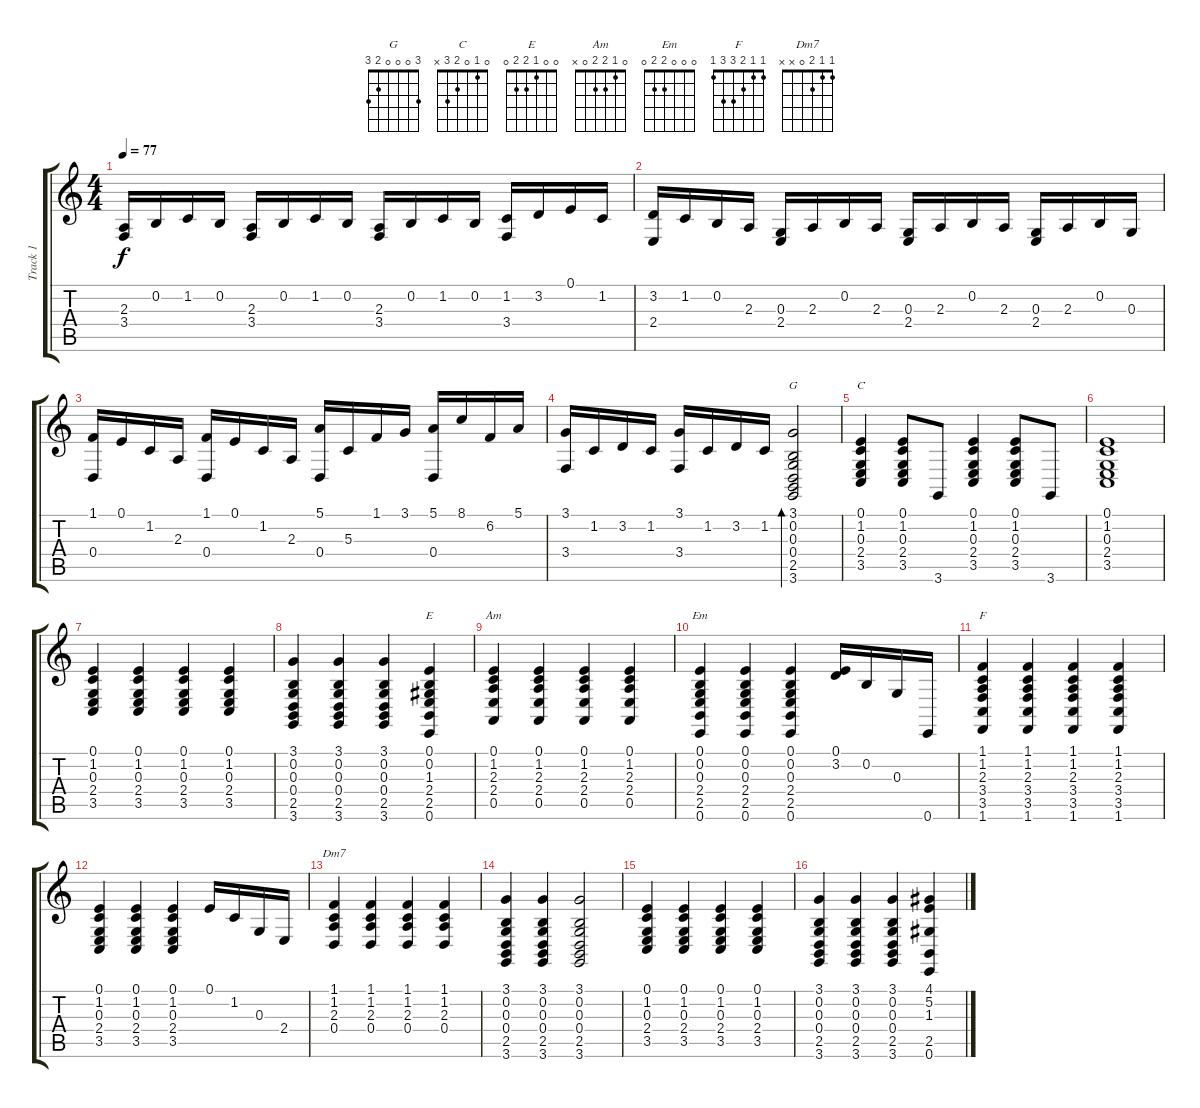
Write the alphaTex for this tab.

\track ("Track 1" "Track 1") {instrument acousticgrandpiano}
\staff {score tabs}
\tuning (E4 B3 G3 D3 A2 E2) {hide}
\chord ("G" 3 0 0 0 2 3)
\chord ("C" 0 1 0 2 3 x)
\chord ("E" 0 0 1 2 2 0)
\chord ("Am" 0 1 2 2 0 x)
\chord ("Em" 0 0 0 2 2 0)
\chord ("F" 1 1 2 3 3 1)
\chord ("Dm7" 1 1 2 0 x x)
\ts (4 4)
\tempo 77
\clef g2
\ks c
(2.3 3.4).16{dy f instrument acousticgrandpiano} 0.2.16 1.2.16 0.2.16 (2.3 3.4).16 0.2.16 1.2.16 0.2.16 (2.3 3.4).16 0.2.16 1.2.16 0.2.16 (1.2 3.4).16 3.2.16 0.1.16 1.2.16 |
(3.2 2.4).16 1.2.16 0.2.16 2.3.16 (0.3 2.4).16 2.3.16 0.2.16 2.3.16 (0.3 2.4).16 2.3.16 0.2.16 2.3.16 (0.3 2.4).16 2.3.16 0.2.16 0.3.16 |
(1.1 0.4).16 0.1.16 1.2.16 2.3.16 (1.1 0.4).16 0.1.16 1.2.16 2.3.16 (5.1 0.4).16 5.3.16 1.1.16 3.1.16 (5.1 0.4).16 8.1.16 6.2.16 5.1.16 |
(3.1 3.4).16 1.2.16 3.2.16 1.2.16 (3.1 3.4).16 1.2.16 3.2.16 1.2.16 (3.1 0.2 0.3 0.4 2.5 3.6).2{bd 480 ch "G"} |
(0.1 1.2 0.3 2.4 3.5).4{ch "C"} (0.1 1.2 0.3 2.4 3.5).8 3.6.8 (0.1 1.2 0.3 2.4 3.5).4 (0.1 1.2 0.3 2.4 3.5).8 3.6.8 |
(0.1 1.2 0.3 2.4 3.5).1 |
(0.1 1.2 0.3 2.4 3.5).4 (0.1 1.2 0.3 2.4 3.5).4 (0.1 1.2 0.3 2.4 3.5).4 (0.1 1.2 0.3 2.4 3.5).4 |
(3.1 0.2 0.3 0.4 2.5 3.6).4 (3.1 0.2 0.3 0.4 2.5 3.6).4 (3.1 0.2 0.3 0.4 2.5 3.6).4 (0.1 0.2 1.3 2.4 2.5 0.6).4{ch "E"} |
(0.1 1.2 2.3 2.4 0.5).4{ch "Am"} (0.1 1.2 2.3 2.4 0.5).4 (0.1 1.2 2.3 2.4 0.5).4 (0.1 1.2 2.3 2.4 0.5).4 |
(0.1 0.2 0.3 2.4 2.5 0.6).4{ch "Em"} (0.1 0.2 0.3 2.4 2.5 0.6).4 (0.1 0.2 0.3 2.4 2.5 0.6).4 (0.1 3.2).16 0.2.16 0.3.16 0.6.16 |
(1.1 1.2 2.3 3.4 3.5 1.6).4{ch "F"} (1.1 1.2 2.3 3.4 3.5 1.6).4 (1.1 1.2 2.3 3.4 3.5 1.6).4 (1.1 1.2 2.3 3.4 3.5 1.6).4 |
(0.1 1.2 0.3 2.4 3.5).4 (0.1 1.2 0.3 2.4 3.5).4 (0.1 1.2 0.3 2.4 3.5).4 0.1.16 1.2.16 0.3.16 2.4.16 |
(1.1 1.2 2.3 0.4).4{ch "Dm7"} (1.1 1.2 2.3 0.4).4 (1.1 1.2 2.3 0.4).4 (1.1 1.2 2.3 0.4).4 |
(3.1 0.2 0.3 0.4 2.5 3.6).4 (3.1 0.2 0.3 0.4 2.5 3.6).4 (3.1 0.2 0.3 0.4 2.5 3.6).2 |
(0.1 1.2 0.3 2.4 3.5).4 (0.1 1.2 0.3 2.4 3.5).4 (0.1 1.2 0.3 2.4 3.5).4 (0.1 1.2 0.3 2.4 3.5).4 |
(3.1 0.2 0.3 0.4 2.5 3.6).4 (3.1 0.2 0.3 0.4 2.5 3.6).4 (3.1 0.2 0.3 0.4 2.5 3.6).4 (4.1 5.2 1.3 2.5 0.6).4
